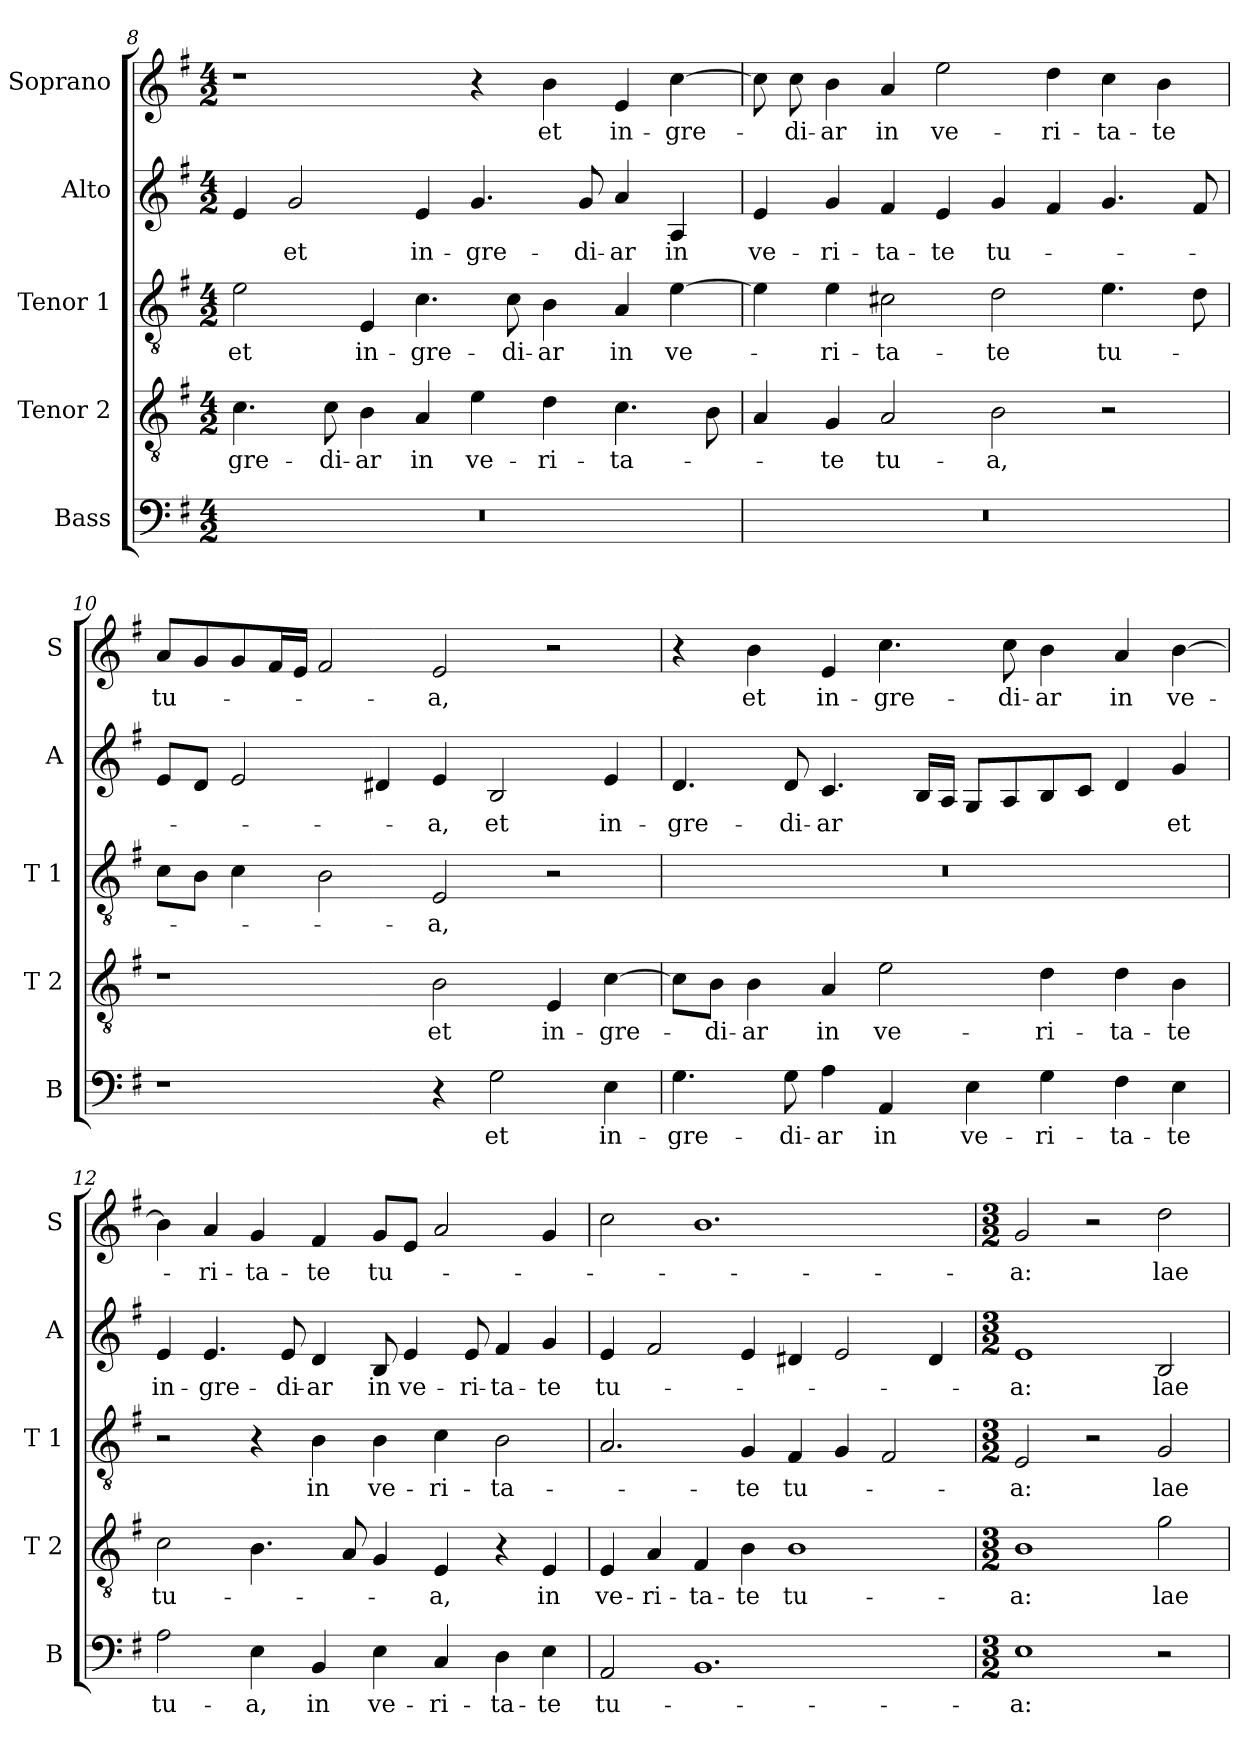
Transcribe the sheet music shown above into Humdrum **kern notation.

**kern	**text	**kern	**text	**kern	**text	**kern	**text	**kern	**text
*part5	*part5	*part4	*part4	*part3	*part3	*part2	*part2	*part1	*part1
*staff5	*staff5	*staff4	*staff4	*staff3	*staff3	*staff2	*staff2	*staff1	*staff1
*I"Bass	*	*I"Tenor 2	*	*I"Tenor 1	*	*I"Alto	*	*I"Soprano	*
*I'B	*	*I'T 2	*	*I'T 1	*	*I'A	*	*I'S	*
*clefF4	*	*clefGv2	*	*clefGv2	*	*clefG2	*	*clefG2	*
*k[f#]	*	*k[f#]	*	*k[f#]	*	*k[f#]	*	*k[f#]	*
*G:	*	*G:	*	*G:	*	*G:	*	*G:	*
*M4/2	*	*M4/2	*	*M4/2	*	*M4/2	*	*M4/2	*
=8	=8	=8	=8	=8	=8	=8	=8	=8	=8
!	!	!	!LO:LY:b	!	!LO:LY:b	!	!	!	!
0r	.	4.c\	-gre-	2e\	et	4e/	.	1r	.
!	!	!	!	!	!	!	!LO:LY:b	!	!
.	.	.	.	.	.	2g/	et	.	.
!	!	!	!LO:LY:b	!	!	!	!	!	!
.	.	8c\	-di-	.	.	.	.	.	.
!	!	!	!LO:LY:b	!	!LO:LY:b	!	!	!	!
.	.	4B\	-ar	4E/	in-	.	.	.	.
!	!	!	!LO:LY:b	!	!LO:LY:b	!	!LO:LY:b	!	!
.	.	4A/	in	4.c\	-gre-	4e/	in-	.	.
!	!	!	!LO:LY:b	!	!	!	!LO:LY:b	!	!
.	.	4e\	ve-	.	.	4.g/	-gre-	4r	.
!	!	!	!	!	!LO:LY:b	!	!	!	!
.	.	.	.	8c\	-di-	.	.	.	.
!	!	!	!LO:LY:b	!	!LO:LY:b	!	!	!	!LO:LY:b
.	.	4d\	-ri-	4B\	-ar	.	.	4b\	et
!	!	!	!	!	!	!	!LO:LY:b	!	!
.	.	.	.	.	.	8g/	-di-	.	.
!	!	!	!LO:LY:b	!	!LO:LY:b	!	!LO:LY:b	!	!LO:LY:b
.	.	4.c\	-ta-	4A/	in	4a/	-ar	4e/	in-
!	!	!	!	!	!LO:LY:b	!	!LO:LY:b	!	!LO:LY:b
.	.	.	.	[4e\	ve-	4A/	in	[4cc\	-gre-
.	.	8B\	.	.	.	.	.	.	.
=9	=9	=9	=9	=9	=9	=9	=9	=9	=9
!	!	!	!	!	!	!	!LO:LY:b	!	!
0r	.	4A/	.	4e\]	.	4e/	ve-	8cc\]	.
!	!	!	!	!	!	!	!	!	!LO:LY:b
.	.	.	.	.	.	.	.	8cc\	-di-
!	!	!	!LO:LY:b	!	!LO:LY:b	!	!LO:LY:b	!	!LO:LY:b
.	.	4G/	-te	4e\	-ri-	4g/	-ri-	4b\	-ar
!	!	!	!LO:LY:b	!	!LO:LY:b	!	!LO:LY:b	!	!LO:LY:b
.	.	2A/	tu-	2c#X\	-ta-	4f#/	-ta-	4a/	in
!	!	!	!	!	!	!	!LO:LY:b	!	!LO:LY:b
.	.	.	.	.	.	4e/	-te	2ee\	ve-
!	!	!	!LO:LY:b	!	!LO:LY:b	!	!LO:LY:b	!	!
.	.	2B\	-a,	2d\	-te	4g/	tu-	.	.
!	!	!	!	!	!	!	!	!	!LO:LY:b
.	.	.	.	.	.	4f#/	.	4dd\	-ri-
!	!	!	!	!	!LO:LY:b	!	!	!	!LO:LY:b
.	.	2r	.	4.e\	tu-	4.g/	.	4cc\	-ta-
!	!	!	!	!	!	!	!	!	!LO:LY:b
.	.	.	.	.	.	.	.	4b\	-te
.	.	.	.	8d\	.	8f#/	.	.	.
!!LO:LB:g=z
=10	=10	=10	=10	=10	=10	=10	=10	=10	=10
!	!	!	!	!	!	!	!	!	!LO:LY:b
1r	.	1r	.	8c\L	.	8e/L	.	8a/L	tu-
.	.	.	.	8B\J	.	8d/J	.	8g/	.
.	.	.	.	4c\	.	2e/	.	8g/	.
.	.	.	.	.	.	.	.	16f#/L	.
.	.	.	.	.	.	.	.	16e/JJ	.
.	.	.	.	2B\	.	.	.	2f#/	.
.	.	.	.	.	.	4d#X/	.	.	.
!	!	!	!LO:LY:b	!	!LO:LY:b	!	!LO:LY:b	!	!LO:LY:b
4r	.	2B\	et	2E/	-a,	4e/	-a,	2e/	-a,
!	!LO:LY:b	!	!	!	!	!	!LO:LY:b	!	!
2G\	et	.	.	.	.	2B/	et	.	.
!	!	!	!LO:LY:b	!	!	!	!	!	!
.	.	4E/	in-	2r	.	.	.	2r	.
!	!LO:LY:b	!	!LO:LY:b	!	!	!	!LO:LY:b	!	!
4E\	in-	[4c\	-gre-	.	.	4e/	in-	.	.
=11	=11	=11	=11	=11	=11	=11	=11	=11	=11
!	!LO:LY:b	!	!	!	!	!	!LO:LY:b	!	!
4.G\	-gre-	8c\L]	.	0r	.	4.d/	-gre-	4r	.
!	!	!	!LO:LY:b	!	!	!	!	!	!
.	.	8B\J	-di-	.	.	.	.	.	.
!	!	!	!LO:LY:b	!	!	!	!	!	!LO:LY:b
.	.	4B\	-ar	.	.	.	.	4b\	et
!	!LO:LY:b	!	!	!	!	!	!LO:LY:b	!	!
8G\	-di-	.	.	.	.	8d/	-di-	.	.
!	!LO:LY:b	!	!LO:LY:b	!	!	!	!LO:LY:b	!	!LO:LY:b
4A\	-ar	4A/	in	.	.	4.c/	-ar	4e/	in-
!	!LO:LY:b	!	!LO:LY:b	!	!	!	!	!	!LO:LY:b
4AA/	in	2e\	ve-	.	.	.	.	4.cc\	-gre-
.	.	.	.	.	.	16B/LL	.	.	.
.	.	.	.	.	.	16A/JJ	.	.	.
!	!LO:LY:b	!	!	!	!	!	!	!	!
4E\	ve-	.	.	.	.	8G/L	.	.	.
!	!	!	!	!	!	!	!	!	!LO:LY:b
.	.	.	.	.	.	8A/	.	8cc\	-di-
!	!LO:LY:b	!	!LO:LY:b	!	!	!	!	!	!LO:LY:b
4G\	-ri-	4d\	-ri-	.	.	8B/	.	4b\	-ar
.	.	.	.	.	.	8c/J	.	.	.
!	!LO:LY:b	!	!LO:LY:b	!	!	!	!	!	!LO:LY:b
4F#\	-ta-	4d\	-ta-	.	.	4d/	.	4a/	in
!	!LO:LY:b	!	!LO:LY:b	!	!	!	!LO:LY:b	!	!LO:LY:b
4E\	-te	4B\	-te	.	.	4g/	et	[4b\	ve-
=12	=12	=12	=12	=12	=12	=12	=12	=12	=12
!	!LO:LY:b	!	!LO:LY:b	!	!	!	!LO:LY:b	!	!
2A\	tu-	2c\	tu-	2r	.	4e/	in-	4b\]	.
!	!	!	!	!	!	!	!LO:LY:b	!	!LO:LY:b
.	.	.	.	.	.	4.e/	-gre-	4a/	-ri-
!	!LO:LY:b	!	!	!	!	!	!	!	!LO:LY:b
4E\	-a,	4.B\	.	4r	.	.	.	4g/	-ta-
!	!	!	!	!	!	!	!LO:LY:b	!	!
.	.	.	.	.	.	8e/	-di-	.	.
!	!LO:LY:b	!	!	!	!LO:LY:b	!	!LO:LY:b	!	!LO:LY:b
4BB/	in	.	.	4B\	in	4d/	-ar	4f#/	-te
.	.	8A/	.	.	.	.	.	.	.
!	!LO:LY:b	!	!	!	!LO:LY:b	!	!LO:LY:b	!	!LO:LY:b
4E\	ve-	4G/	.	4B\	ve-	8B/	in	8g/L	tu-
!	!	!	!	!	!	!	!LO:LY:b	!	!
.	.	.	.	.	.	4e/	ve-	8e/J	.
!	!LO:LY:b	!	!LO:LY:b	!	!LO:LY:b	!	!	!	!
4C/	-ri-	4E/	-a,	4c\	-ri-	.	.	2a/	.
!	!	!	!	!	!	!	!LO:LY:b	!	!
.	.	.	.	.	.	8e/	-ri-	.	.
!	!LO:LY:b	!	!	!	!LO:LY:b	!	!LO:LY:b	!	!
4D\	-ta-	4r	.	2B\	-ta-	4f#/	-ta-	.	.
!	!LO:LY:b	!	!LO:LY:b	!	!	!	!LO:LY:b	!	!
4E\	-te	4E/	in	.	.	4g/	-te	4g/	.
!!LO:LB:g=z
=13	=13	=13	=13	=13	=13	=13	=13	=13	=13
!	!LO:LY:b	!	!LO:LY:b	!	!	!	!LO:LY:b	!	!
2AA/	tu-	4E/	ve-	2.A/	.	4e/	tu-	2cc\	.
!	!	!	!LO:LY:b	!	!	!	!	!	!
.	.	4A/	-ri-	.	.	2f#/	.	.	.
!	!	!	!LO:LY:b	!	!	!	!	!	!
1.BB	.	4F#/	-ta-	.	.	.	.	1.b	.
!	!	!	!LO:LY:b	!	!LO:LY:b	!	!	!	!
.	.	4B\	-te	4G/	-te	4e/	.	.	.
!	!	!	!LO:LY:b	!	!LO:LY:b	!	!	!	!
.	.	1B	tu-	4F#/	tu-	4d#X/	.	.	.
.	.	.	.	4G/	.	2e/	.	.	.
.	.	.	.	2F#/	.	.	.	.	.
.	.	.	.	.	.	4d#/	.	.	.
=14	=14	=14	=14	=14	=14	=14	=14	=14	=14
*M3/2	*	*M3/2	*	*M3/2	*	*M3/2	*	*M3/2	*
!	!LO:LY:b	!	!LO:LY:b	!	!LO:LY:b	!	!LO:LY:b	!	!LO:LY:b
1E	-a:	1B	-a:	2E/	-a:	1e	-a:	2g/	-a:
.	.	.	.	2r	.	.	.	2r	.
!	!	!	!LO:LY:b	!	!LO:LY:b	!	!LO:LY:b	!	!LO:LY:b
2r	.	2g\	lae-	2G/	lae-	2B/	lae-	2dd\	lae-
=	=	=	=	=	=	=	=	=	=
*-	*-	*-	*-	*-	*-	*-	*-	*-	*-
